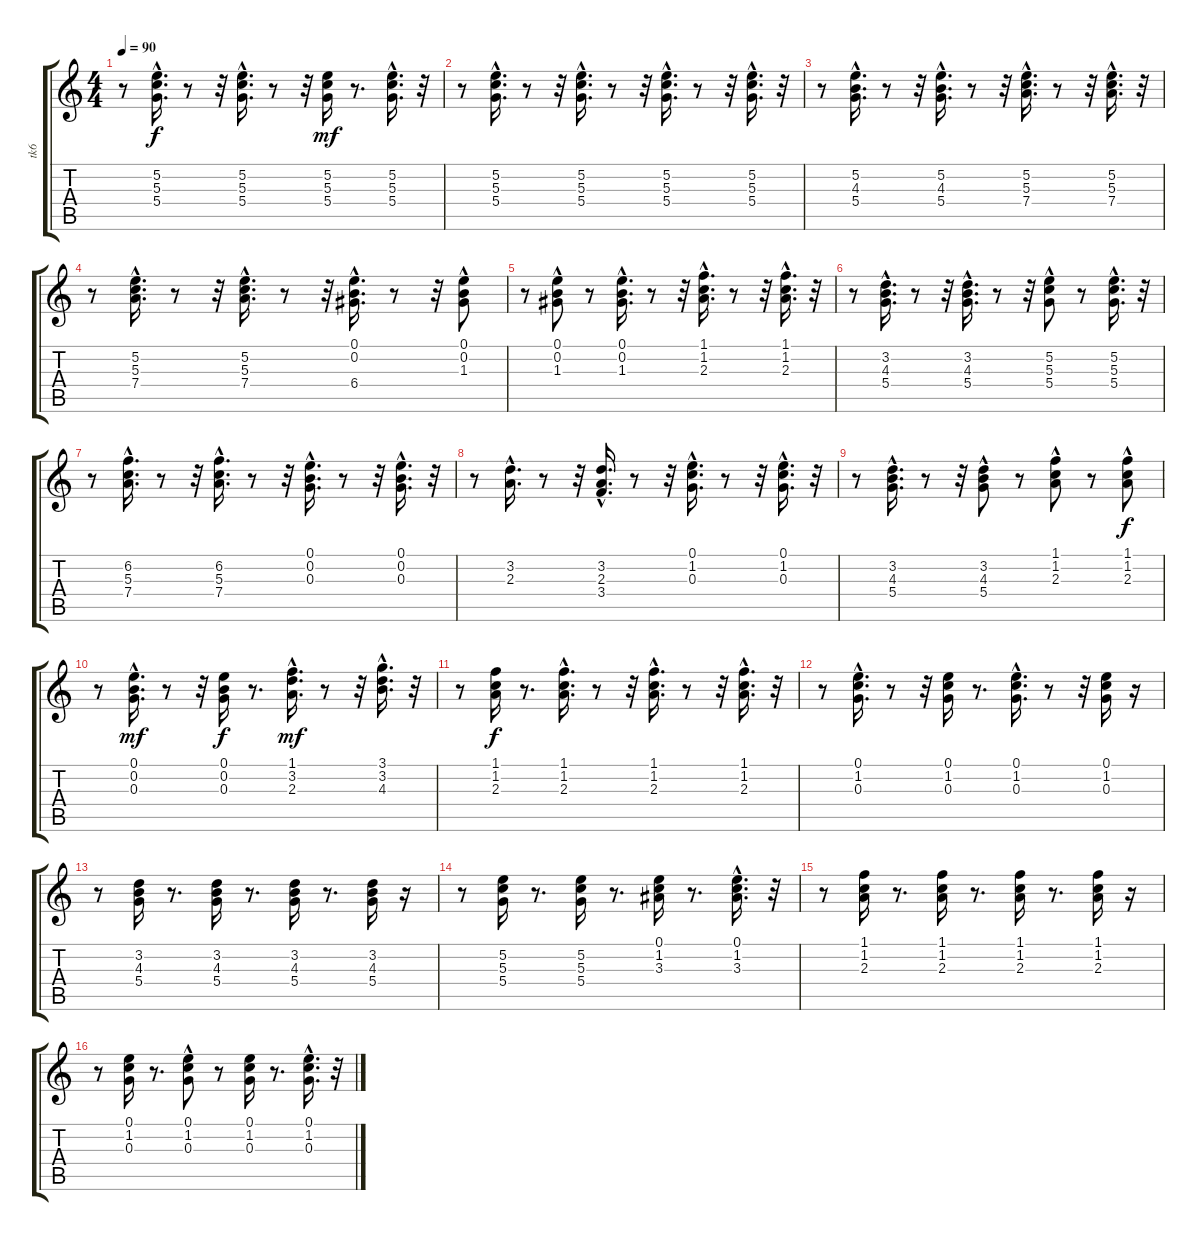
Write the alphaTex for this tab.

\track ("tk6" "tk6") {instrument acousticguitarsteel}
\staff {score tabs}
\tuning (E4 B3 G3 D3 A2 E2) {hide}
\ts (4 4)
\tempo 90
\clef g2
\ks c
r.8{dy f} (5.2 5.3 5.4{hac}).16{d} r.8 r.32 (5.2 5.3{hac} 5.4).16{d} r.8 r.32 (5.2 5.3 5.4).16{dy mf} r.8{d} (5.2{hac} 5.3{hac} 5.4{hac}).16{d} r.32 |
r.8 (5.2{hac} 5.3{hac} 5.4{hac}).16{d} r.8 r.32 (5.2{hac} 5.3{hac} 5.4{hac}).16{d} r.8 r.32 (5.2{hac} 5.3{hac} 5.4{hac}).16{d} r.8 r.32 (5.2{hac} 5.3{hac} 5.4{hac}).16{d} r.32 |
r.8 (5.2{hac} 4.3{hac} 5.4{hac}).16{d} r.8 r.32 (5.2{hac} 4.3{hac} 5.4{hac}).16{d} r.8 r.32 (5.2{hac} 5.3{hac} 7.4{hac}).16{d} r.8 r.32 (5.2{hac} 5.3{hac} 7.4{hac}).16{d} r.32 |
r.8 (5.2{hac} 5.3{hac} 7.4{hac}).16{d} r.8 r.32 (5.2{hac} 5.3{hac} 7.4{hac}).16{d} r.8 r.32 (0.1{hac} 0.2{hac} 6.4{hac}).16{d} r.8 r.32 (0.1{hac} 0.2{hac} 1.3).8 |
r.8 (0.1 0.2{hac} 1.3).8 r.8 (0.1{hac} 0.2{hac} 1.3{hac}).16{d} r.8 r.32 (1.1{hac} 1.2{hac} 2.3{hac}).16{d} r.8 r.32 (1.1{hac} 1.2{hac} 2.3{hac}).16{d} r.32 |
r.8 (3.2{hac} 4.3{hac} 5.4{hac}).16{d} r.8 r.32 (3.2{hac} 4.3{hac} 5.4{hac}).16{d} r.8 r.32 (5.2{hac} 5.3{hac} 5.4).8 r.8 (5.2{hac} 5.3{hac} 5.4{hac}).16{d} r.32 |
r.8 (6.2{hac} 5.3{hac} 7.4{hac}).16{d} r.8 r.32 (6.2{hac} 5.3{hac} 7.4{hac}).16{d} r.8 r.32 (0.1{hac} 0.2{hac} 0.3{hac}).16{d} r.8 r.32 (0.1{hac} 0.2{hac} 0.3{hac}).16{d} r.32 |
r.8 (3.2{hac} 2.3{hac}).16{d} r.8 r.32 (3.2{hac} 2.3 3.4).16{d} r.8 r.32 (0.1{hac} 1.2{hac} 0.3{hac}).16{d} r.8 r.32 (0.1{hac} 1.2{hac} 0.3{hac}).16{d} r.32 |
r.8 (3.2{hac} 4.3{hac} 5.4{hac}).16{d} r.8 r.32 (3.2{hac} 4.3{hac} 5.4).8 r.8 (1.1{hac} 1.2{hac} 2.3).8 r.8 (1.1 1.2{hac} 2.3{hac}).8{dy f} |
r.8 (0.1{hac} 0.2{hac} 0.3{hac}).16{d dy mf} r.8 r.32 (0.1 0.2 0.3).16{dy f} r.8{d} (1.1{hac} 3.2 2.3).16{d dy mf} r.8 r.32 (3.1{hac} 3.2 4.3).16{d} r.32 |
r.8 (1.1 1.2 2.3).16{dy f} r.8{d} (1.1{hac} 1.2{hac} 2.3{hac}).16{d} r.8 r.32 (1.1{hac} 1.2{hac} 2.3{hac}).16{d} r.8 r.32 (1.1 1.2 2.3{hac}).16{d} r.32 |
r.8 (0.1{hac} 1.2 0.3{hac}).16{d} r.8 r.32 (0.1 1.2 0.3).16 r.8{d} (0.1{hac} 1.2{hac} 0.3{hac}).16{d} r.8 r.32 (0.1 1.2 0.3).16 r.16 |
r.8 (3.2 4.3 5.4).16 r.8{d} (3.2 4.3 5.4).16 r.8{d} (3.2 4.3 5.4).16 r.8{d} (3.2 4.3 5.4).16 r.16 |
r.8 (5.2 5.3 5.4).16 r.8{d} (5.2 5.3 5.4).16 r.8{d} (0.1 1.2 3.3).16 r.8{d} (0.1{hac} 1.2{hac} 3.3).16{d} r.32 |
r.8 (1.1 1.2 2.3).16 r.8{d} (1.1 1.2 2.3).16 r.8{d} (1.1 1.2 2.3).16 r.8{d} (1.1 1.2 2.3).16 r.16 |
r.8 (0.1 1.2 0.3).16 r.8{d} (0.1{hac} 1.2{hac} 0.3).8 r.8 (0.1 1.2 0.3).16 r.8{d} (0.1 1.2{hac} 0.3{hac}).16{d} r.32
